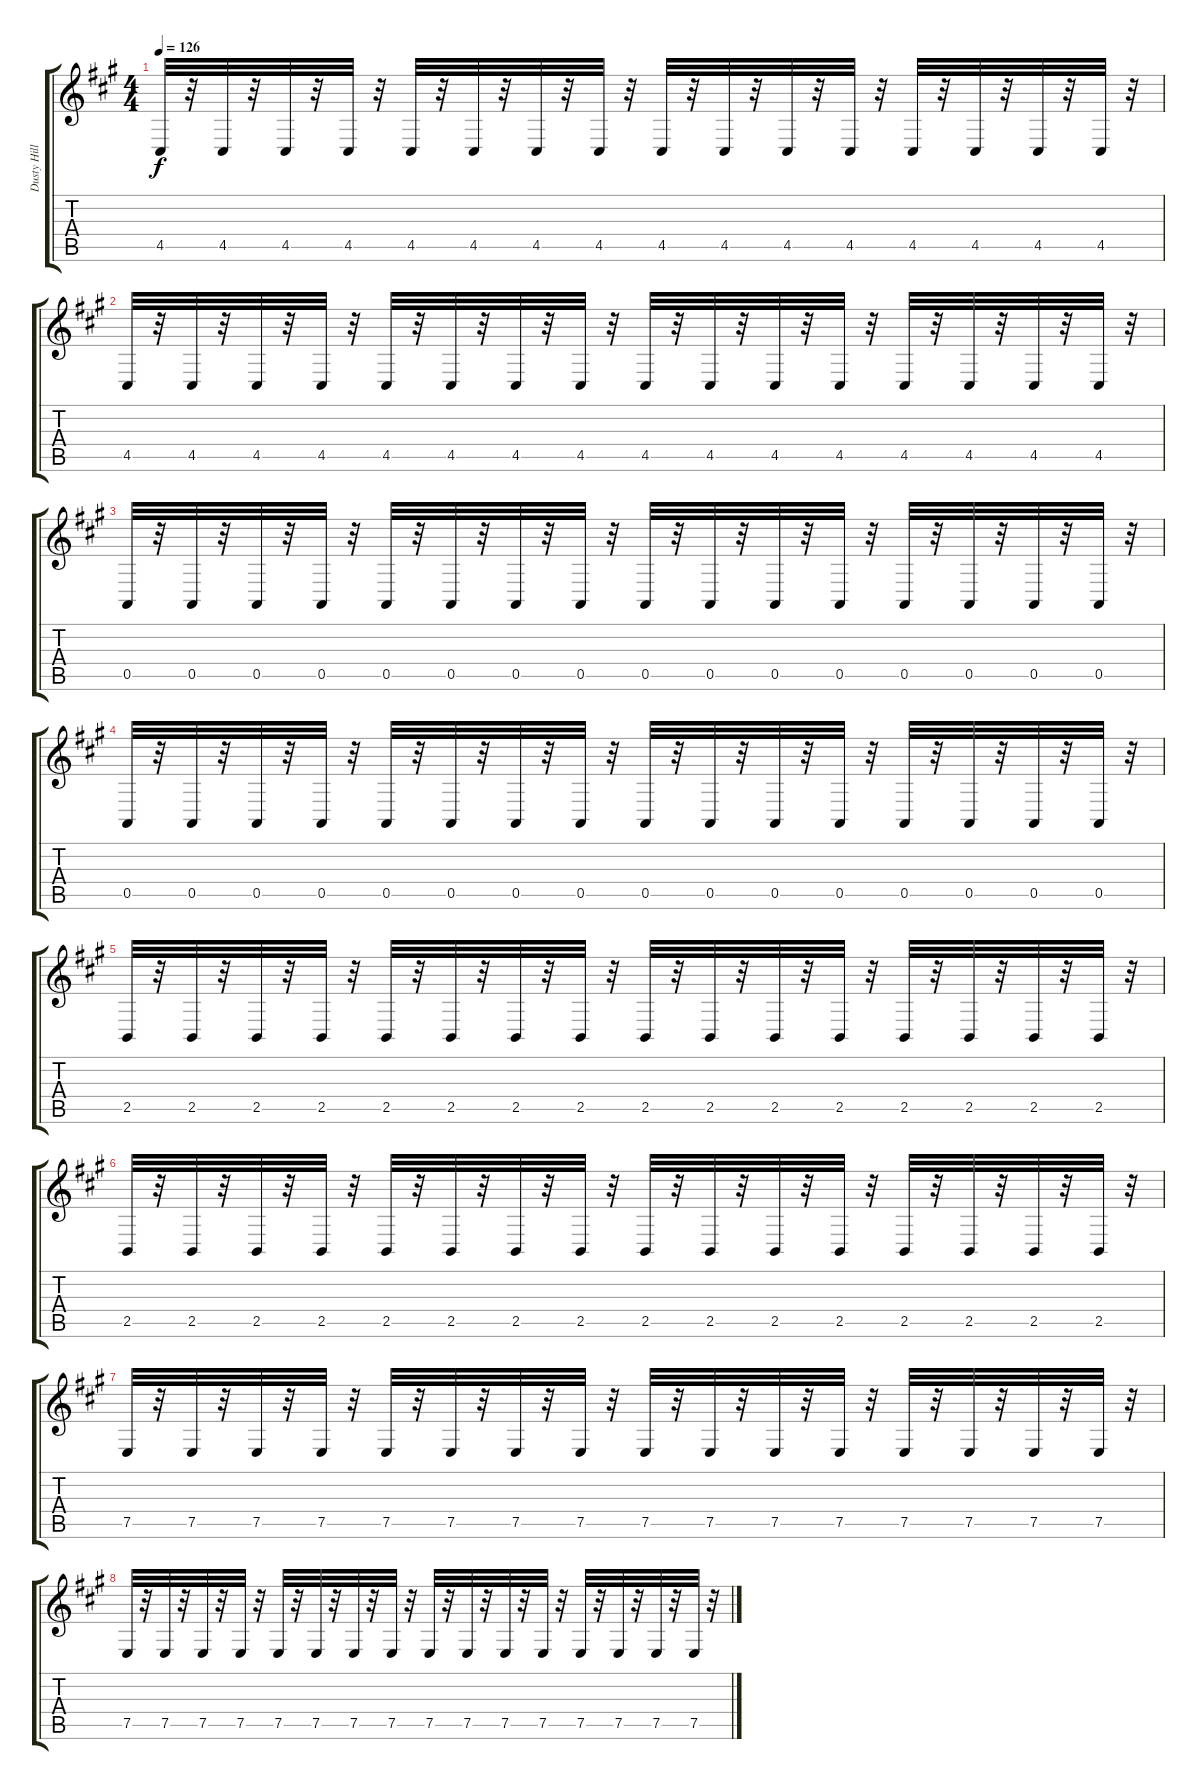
\track ("Dusty Hill: Synth" "Dusty Hill") {instrument lead2sawtooth}
\staff {score tabs}
\tuning (E4 B3 G3 D3 A2 E2) {hide}
\ts (4 4)
\tempo 126
\clef g2
\ks a
4.5.32{dy f} r.32 4.5.32 r.32 4.5.32 r.32 4.5.32 r.32 4.5.32 r.32 4.5.32 r.32 4.5.32 r.32 4.5.32 r.32 4.5.32 r.32 4.5.32 r.32 4.5.32 r.32 4.5.32 r.32 4.5.32 r.32 4.5.32 r.32 4.5.32 r.32 4.5.32 r.32 |
4.5.32 r.32 4.5.32 r.32 4.5.32 r.32 4.5.32 r.32 4.5.32 r.32 4.5.32 r.32 4.5.32 r.32 4.5.32 r.32 4.5.32 r.32 4.5.32 r.32 4.5.32 r.32 4.5.32 r.32 4.5.32 r.32 4.5.32 r.32 4.5.32 r.32 4.5.32 r.32 |
0.5.32 r.32 0.5.32 r.32 0.5.32 r.32 0.5.32 r.32 0.5.32 r.32 0.5.32 r.32 0.5.32 r.32 0.5.32 r.32 0.5.32 r.32 0.5.32 r.32 0.5.32 r.32 0.5.32 r.32 0.5.32 r.32 0.5.32 r.32 0.5.32 r.32 0.5.32 r.32 |
0.5.32 r.32 0.5.32 r.32 0.5.32 r.32 0.5.32 r.32 0.5.32 r.32 0.5.32 r.32 0.5.32 r.32 0.5.32 r.32 0.5.32 r.32 0.5.32 r.32 0.5.32 r.32 0.5.32 r.32 0.5.32 r.32 0.5.32 r.32 0.5.32 r.32 0.5.32 r.32 |
2.5.32 r.32 2.5.32 r.32 2.5.32 r.32 2.5.32 r.32 2.5.32 r.32 2.5.32 r.32 2.5.32 r.32 2.5.32 r.32 2.5.32 r.32 2.5.32 r.32 2.5.32 r.32 2.5.32 r.32 2.5.32 r.32 2.5.32 r.32 2.5.32 r.32 2.5.32 r.32 |
2.5.32 r.32 2.5.32 r.32 2.5.32 r.32 2.5.32 r.32 2.5.32 r.32 2.5.32 r.32 2.5.32 r.32 2.5.32 r.32 2.5.32 r.32 2.5.32 r.32 2.5.32 r.32 2.5.32 r.32 2.5.32 r.32 2.5.32 r.32 2.5.32 r.32 2.5.32 r.32 |
7.5.32 r.32 7.5.32 r.32 7.5.32 r.32 7.5.32 r.32 7.5.32 r.32 7.5.32 r.32 7.5.32 r.32 7.5.32 r.32 7.5.32 r.32 7.5.32 r.32 7.5.32 r.32 7.5.32 r.32 7.5.32 r.32 7.5.32 r.32 7.5.32 r.32 7.5.32 r.32 |
7.5.32 r.32 7.5.32 r.32 7.5.32 r.32 7.5.32 r.32 7.5.32 r.32 7.5.32 r.32 7.5.32 r.32 7.5.32 r.32 7.5.32 r.32 7.5.32 r.32 7.5.32 r.32 7.5.32 r.32 7.5.32 r.32 7.5.32 r.32 7.5.32 r.32 7.5.32 r.32
